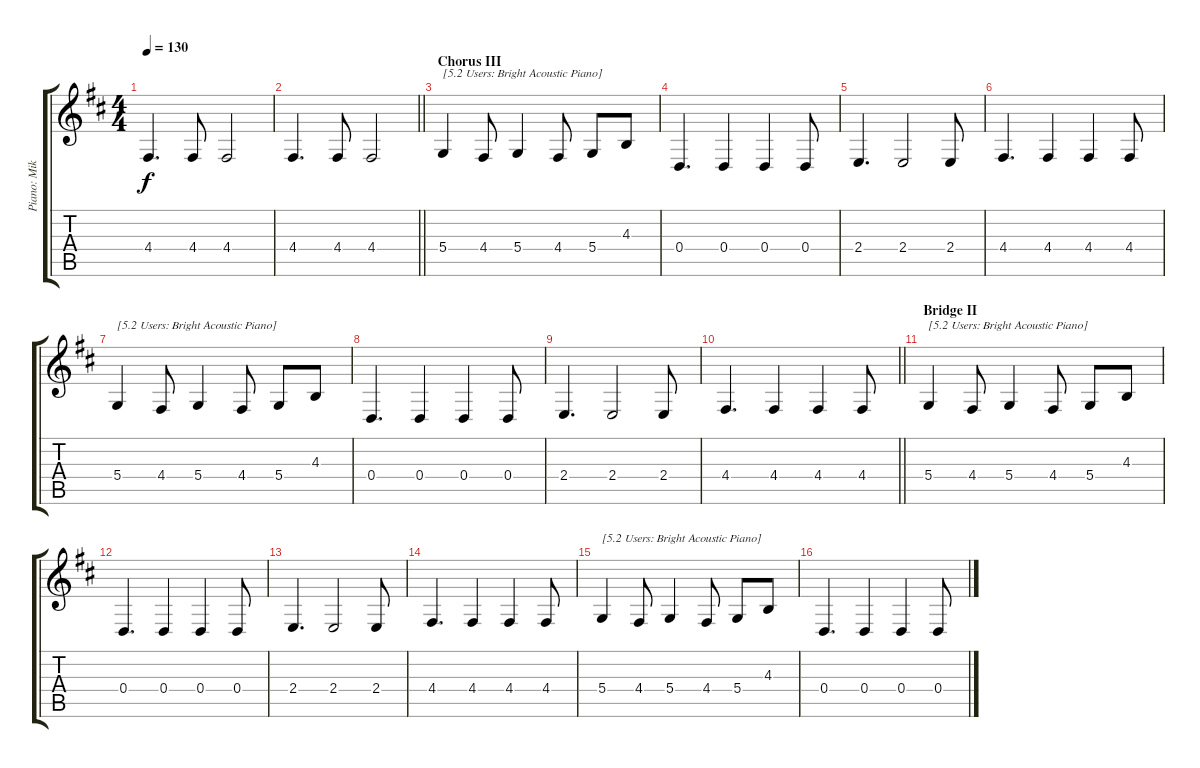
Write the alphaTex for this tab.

\track ("Piano: Mike" "Piano: Mik") {instrument brightacousticpiano}
\staff {score tabs}
\tuning (E4 B3 G3 D3 A2 E2) {hide}
\ts (4 4)
\tempo 130
\clef g2
\ks d
4.4.4{d dy f} 4.4.8 4.4.2 |
\barLineRight lightlight
4.4.4{d} 4.4.8 4.4.2 |
\section ("" "Chorus III")
5.4.4{txt "[5.2 Users: Bright Acoustic Piano]"} 4.4.8 5.4.4 4.4.8 5.4.8 4.3.8 |
0.4.4{d} 0.4.4 0.4.4 0.4.8 |
2.4.4{d} 2.4.2 2.4.8 |
4.4.4{d} 4.4.4 4.4.4 4.4.8 |
5.4.4{txt "[5.2 Users: Bright Acoustic Piano]"} 4.4.8 5.4.4 4.4.8 5.4.8 4.3.8 |
0.4.4{d} 0.4.4 0.4.4 0.4.8 |
2.4.4{d} 2.4.2 2.4.8 |
\barLineRight lightlight
4.4.4{d} 4.4.4 4.4.4 4.4.8 |
\section ("" "Bridge II")
5.4.4{txt "[5.2 Users: Bright Acoustic Piano]"} 4.4.8 5.4.4 4.4.8 5.4.8 4.3.8 |
0.4.4{d} 0.4.4 0.4.4 0.4.8 |
2.4.4{d} 2.4.2 2.4.8 |
4.4.4{d} 4.4.4 4.4.4 4.4.8 |
5.4.4{txt "[5.2 Users: Bright Acoustic Piano]"} 4.4.8 5.4.4 4.4.8 5.4.8 4.3.8 |
0.4.4{d} 0.4.4 0.4.4 0.4.8
